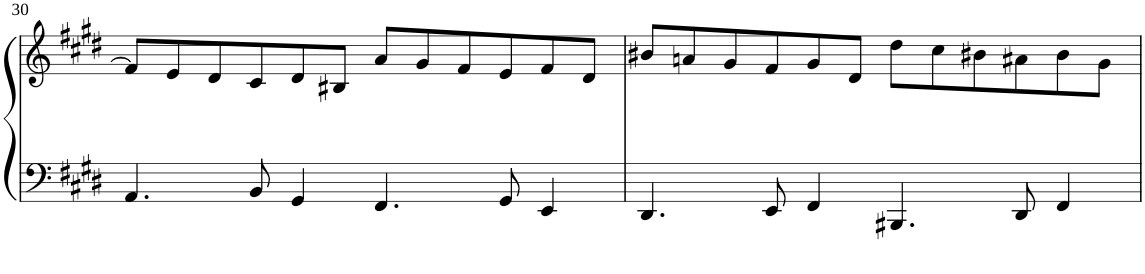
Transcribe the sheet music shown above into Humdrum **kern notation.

**kern	**kern
*part1	*part1
*staff2	*staff1
*I"Piano	*
*I'Pno	*
!!LO:PB:g=z
*clefF4	*clefG2
*k[f#c#g#d#]	*k[f#c#g#d#]
*M6/4	*M6/4
=30	=30
4.AA/	8f#/L]
.	8e/
.	8d#/
8BB/	8c#/
4GG#/	8d#/
.	8B#X/J
4.FF#/	8a/L
.	8g#/
.	8f#/
8GG#/	8e/
4EE/	8f#/
.	8d#/J
=31	=31
4.DD#/	8b#X/L
.	8an/
.	8g#/
8EE/	8f#/
4FF#/	8g#/
.	8d#/J
4.BBB#X/	8dd#\L
.	8cc#\
.	8b#X\
8DD#/	8a#X\
4FF#/	8b#\
.	8g#\J
=	=
*-	*-
